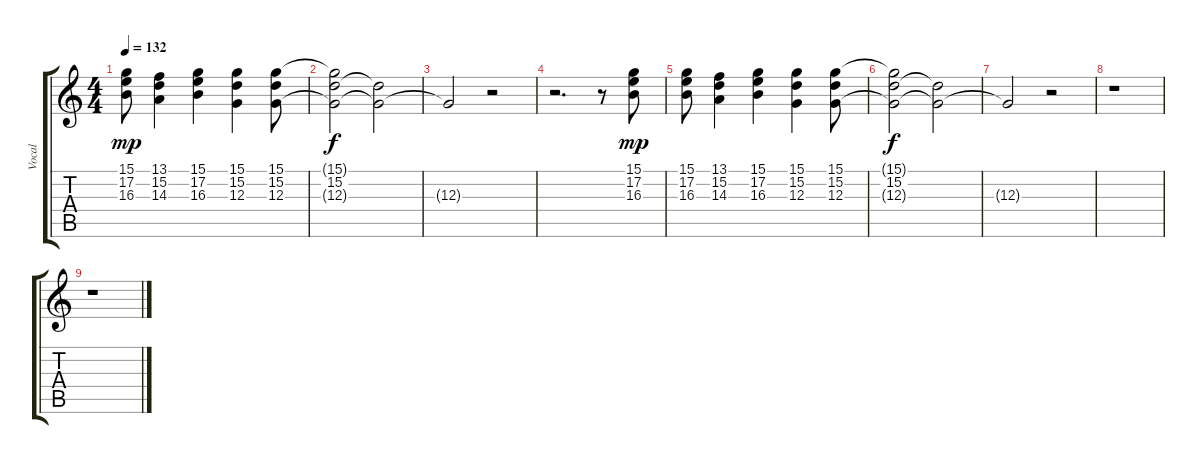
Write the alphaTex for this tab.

\track ("Vocal" "Vocal") {instrument baritonesax}
\staff {score tabs}
\tuning (E4 B3 G3 D3 A2 E2) {hide}
\ts (4 4)
\tempo 132
\clef g2
\ks c
(15.1 17.2 16.3).8{dy mp} (13.1 15.2 14.3).4 (15.1 17.2 16.3).4 (15.1 15.2 12.3).4 (15.1 15.2 12.3).8 |
(15.1{t} 15.2 12.3{t}).2{dy f} (15.2{t} 12.3{t}).2 |
12.3{t}.2 r.2 |
r.2{d} r.8 (15.1 17.2 16.3).8{dy mp} |
(15.1 17.2 16.3).8 (13.1 15.2 14.3).4 (15.1 17.2 16.3).4 (15.1 15.2 12.3).4 (15.1 15.2 12.3).8 |
(15.1{t} 15.2 12.3{t}).2{dy f} (15.2{t} 12.3{t}).2 |
12.3{t}.2 r.2 |
r.1 |
r.1
